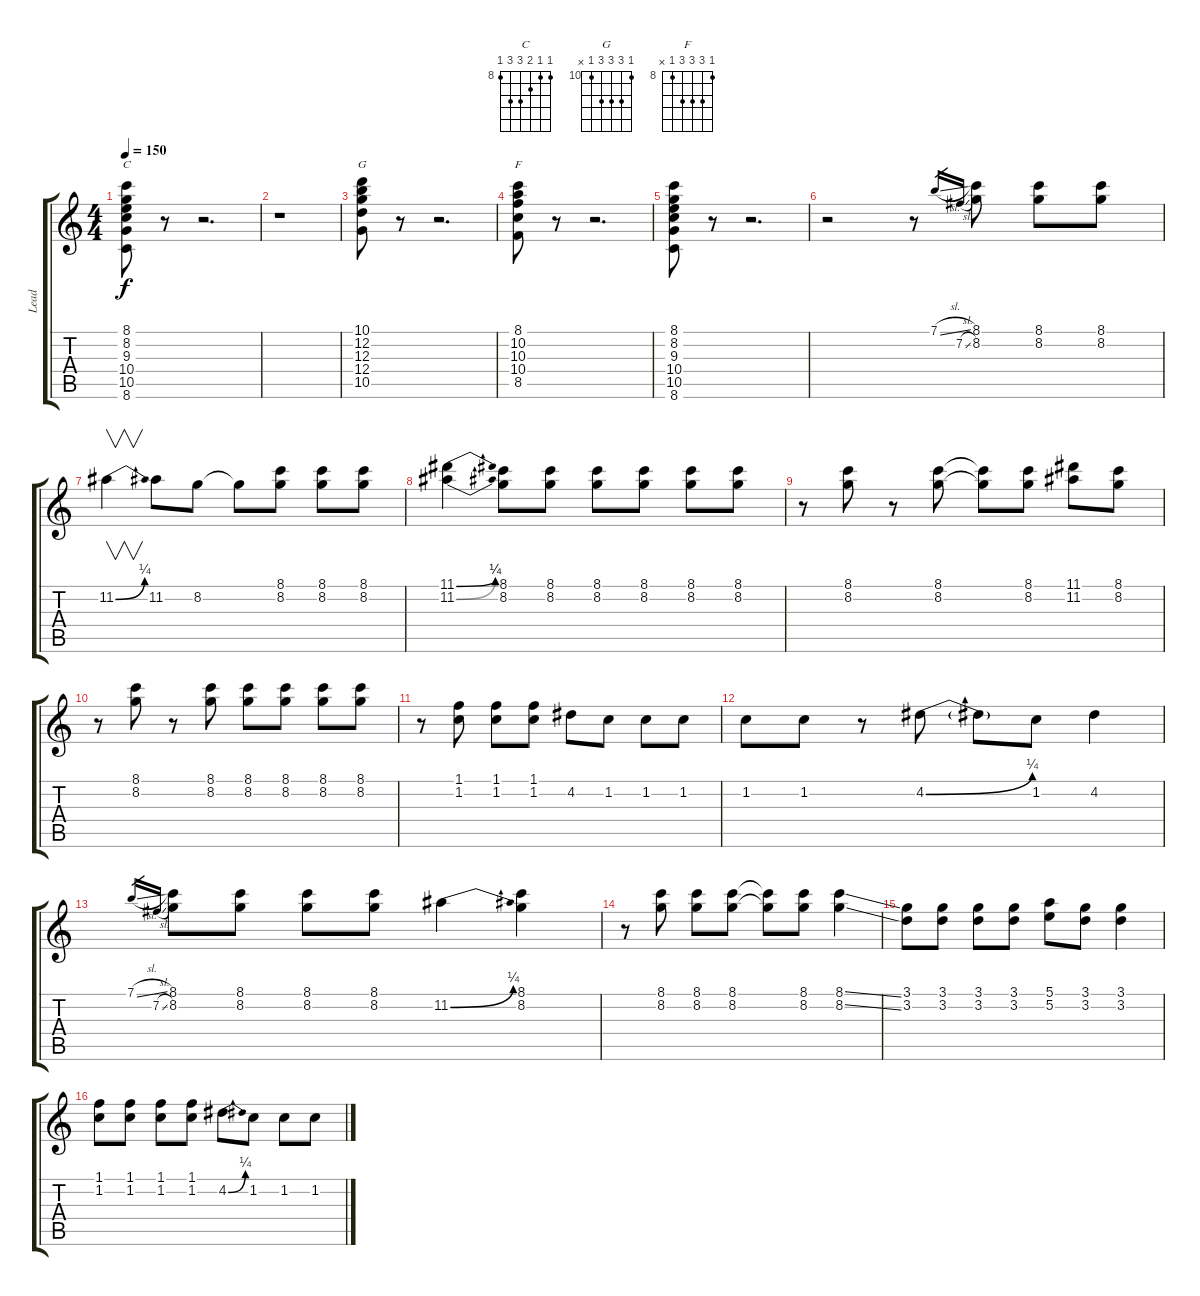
\track ("Lead" "Lead") {instrument electricguitarclean}
\staff {score tabs}
\tuning (E4 B3 G3 D3 A2 E2) {hide}
\chord ("C" 8 8 9 10 10 8) {firstfret 8}
\chord ("G" 10 12 12 12 10 x) {firstfret 10}
\chord ("F" 8 10 10 10 8 x) {firstfret 8}
\ts (4 4)
\tempo 150
\clef g2
\ks c
(8.1 8.2 9.3 10.4 10.5 8.6).8{ch "C" dy f} r.8 r.2{d} |
r.1 |
(10.1 12.2 12.3 12.4 10.5).8{ch "G"} r.8 r.2{d} |
(8.1 10.2 10.3 10.4 8.5).8{ch "F"} r.8 r.2{d} |
(8.1 8.2 9.3 10.4 10.5 8.6).8 r.8 r.2{d} |
r.2 r.8 7.1{sl}.16{gr} 7.2{sl}.16{gr} (8.1 8.2).8 (8.1 8.2).8 (8.1 8.2).8 |
11.2{be (bend 0 0 60 1)}.4{v} 11.2.8 8.2.8 8.2{t}.8 (8.1 8.2).8 (8.1 8.2).8 (8.1 8.2).8 |
(11.1{be (bend 0 0 60 1)} 11.2{be (bend 0 0 60 1)}).4 (8.1 8.2).8 (8.1 8.2).8 (8.1 8.2).8 (8.1 8.2).8 (8.1 8.2).8 (8.1 8.2).8 |
r.8 (8.1 8.2).8 r.8 (8.1 8.2).8 (8.1{t} 8.2{t}).8 (8.1 8.2).8 (11.1 11.2).8 (8.1 8.2).8 |
r.8 (8.1 8.2).8 r.8 (8.1 8.2).8 (8.1 8.2).8 (8.1 8.2).8 (8.1 8.2).8 (8.1 8.2).8 |
r.8 (1.1 1.2).8 (1.1 1.2).8 (1.1 1.2).8 4.2.8 1.2.8 1.2.8 1.2.8 |
1.2.8 1.2.8 r.8 4.2{be (bend 0 0 60 1)}.8 4.2{t}.8 1.2.8 4.2.4 |
7.1{sl}.16{gr} 7.2{sl}.16{gr} (8.1 8.2).8 (8.1 8.2).8 (8.1 8.2).8 (8.1 8.2).8 11.2{be (bend 0 0 60 1)}.4 (8.1 8.2).4 |
r.8 (8.1 8.2).8 (8.1 8.2).8 (8.1 8.2).8 (8.1{t} 8.2{t}).8 (8.1 8.2).8 (8.1{ss} 8.2{ss}).4 |
(3.1 3.2).8 (3.1 3.2).8 (3.1 3.2).8 (3.1 3.2).8 (5.1 5.2).8 (3.1 3.2).8 (3.1 3.2).4 |
(1.1 1.2).8 (1.1 1.2).8 (1.1 1.2).8 (1.1 1.2).8 4.2{be (bend 0 0 60 1)}.8 1.2.8 1.2.8 1.2.8
